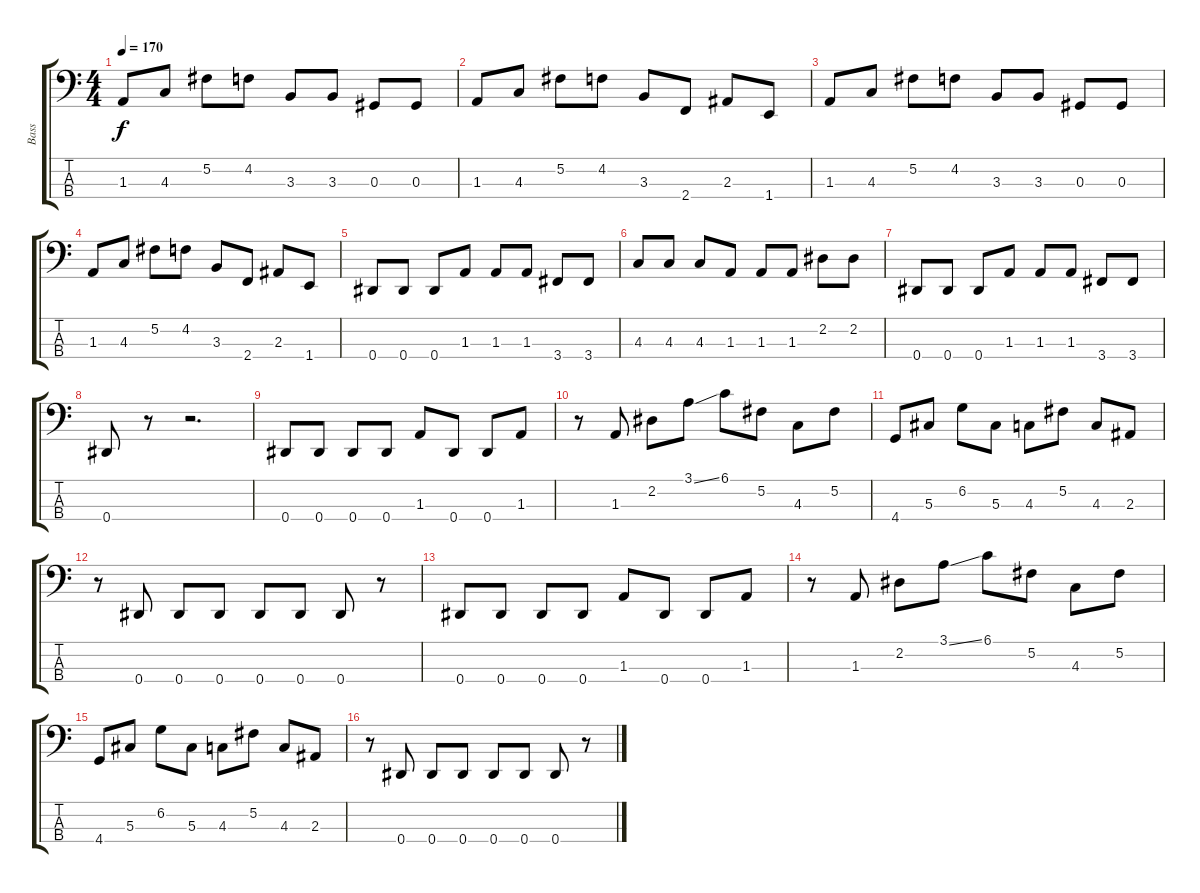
\track ("Bass" "Bass") {instrument electricbassfinger}
\staff {score tabs}
\tuning (Gb2 Db2 Ab1 Eb1) {hide}
\ts (4 4)
\tempo 170
\clef f4
\ks c
1.3.8{dy f} 4.3.8 5.2.8 4.2.8 3.3.8 3.3.8 0.3.8 0.3.8 |
1.3.8 4.3.8 5.2.8 4.2.8 3.3.8 2.4.8 2.3.8 1.4.8 |
1.3.8 4.3.8 5.2.8 4.2.8 3.3.8 3.3.8 0.3.8 0.3.8 |
1.3.8 4.3.8 5.2.8 4.2.8 3.3.8 2.4.8 2.3.8 1.4.8 |
0.4.8 0.4.8 0.4.8 1.3.8 1.3.8 1.3.8 3.4.8 3.4.8 |
4.3.8 4.3.8 4.3.8 1.3.8 1.3.8 1.3.8 2.2.8 2.2.8 |
0.4.8 0.4.8 0.4.8 1.3.8 1.3.8 1.3.8 3.4.8 3.4.8 |
0.4.8 r.8 r.2{d} |
0.4.8 0.4.8 0.4.8 0.4.8 1.3.8 0.4.8 0.4.8 1.3.8 |
r.8 1.3.8 2.2.8 3.1{ss}.8 6.1.8 5.2.8 4.3.8 5.2.8 |
4.4.8 5.3.8 6.2.8 5.3.8 4.3.8 5.2.8 4.3.8 2.3.8 |
r.8 0.4.8 0.4.8 0.4.8 0.4.8 0.4.8 0.4.8 r.8 |
0.4.8 0.4.8 0.4.8 0.4.8 1.3.8 0.4.8 0.4.8 1.3.8 |
r.8 1.3.8 2.2.8 3.1{ss}.8 6.1.8 5.2.8 4.3.8 5.2.8 |
4.4.8 5.3.8 6.2.8 5.3.8 4.3.8 5.2.8 4.3.8 2.3.8 |
r.8 0.4.8 0.4.8 0.4.8 0.4.8 0.4.8 0.4.8 r.8
